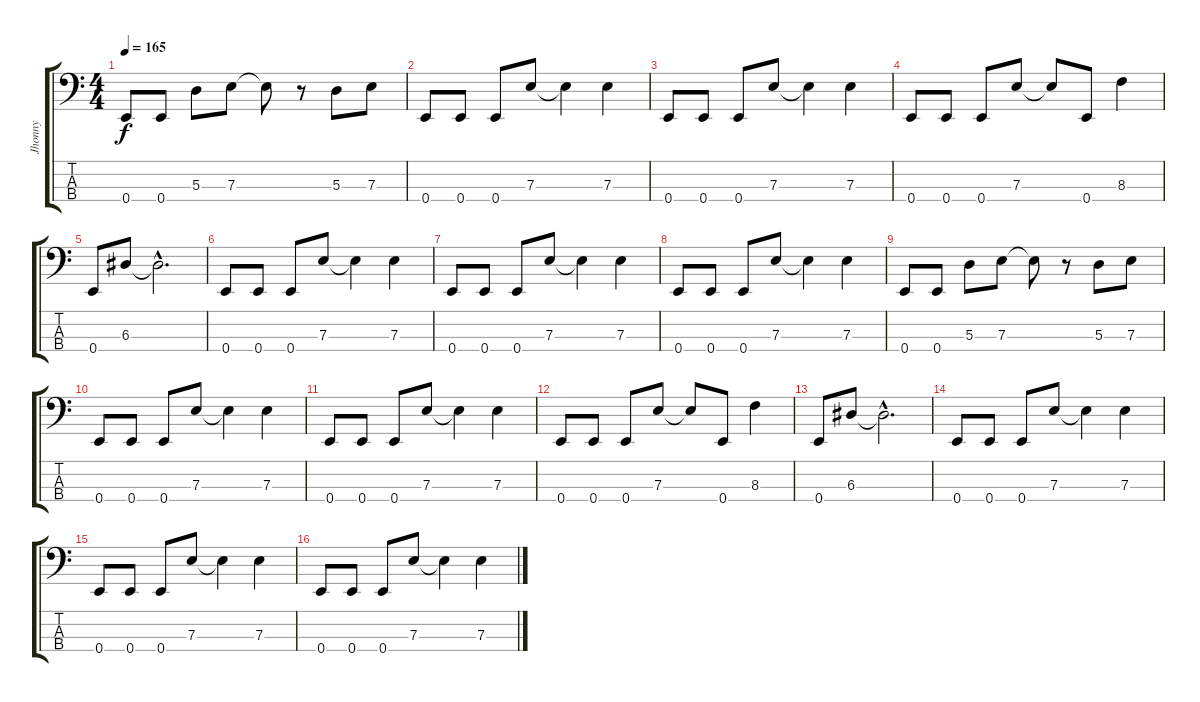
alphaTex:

\track ("Jhonny" "Jhonny") {instrument electricbassfinger}
\staff {score tabs}
\tuning (G2 D2 A1 E1) {hide}
\ts (4 4)
\tempo 165
\clef f4
\ks c
0.4.8{dy f} 0.4.8 5.3.8 7.3.8 7.3{t}.8 r.8 5.3.8 7.3.8 |
0.4.8 0.4.8 0.4.8 7.3.8 7.3{t}.4 7.3.4 |
0.4.8 0.4.8 0.4.8 7.3.8 7.3{t}.4 7.3.4 |
0.4.8 0.4.8 0.4.8 7.3.8 7.3{t}.8 0.4.8 8.3.4 |
0.4.8 6.3.8 6.3{hac t}.2{d} |
0.4.8 0.4.8 0.4.8 7.3.8 7.3{t}.4 7.3.4 |
0.4.8 0.4.8 0.4.8 7.3.8 7.3{t}.4 7.3.4 |
0.4.8 0.4.8 0.4.8 7.3.8 7.3{t}.4 7.3.4 |
0.4.8 0.4.8 5.3.8 7.3.8 7.3{t}.8 r.8 5.3.8 7.3.8 |
0.4.8 0.4.8 0.4.8 7.3.8 7.3{t}.4 7.3.4 |
0.4.8 0.4.8 0.4.8 7.3.8 7.3{t}.4 7.3.4 |
0.4.8 0.4.8 0.4.8 7.3.8 7.3{t}.8 0.4.8 8.3.4 |
0.4.8 6.3.8 6.3{hac t}.2{d} |
0.4.8 0.4.8 0.4.8 7.3.8 7.3{t}.4 7.3.4 |
0.4.8 0.4.8 0.4.8 7.3.8 7.3{t}.4 7.3.4 |
0.4.8 0.4.8 0.4.8 7.3.8 7.3{t}.4 7.3.4
